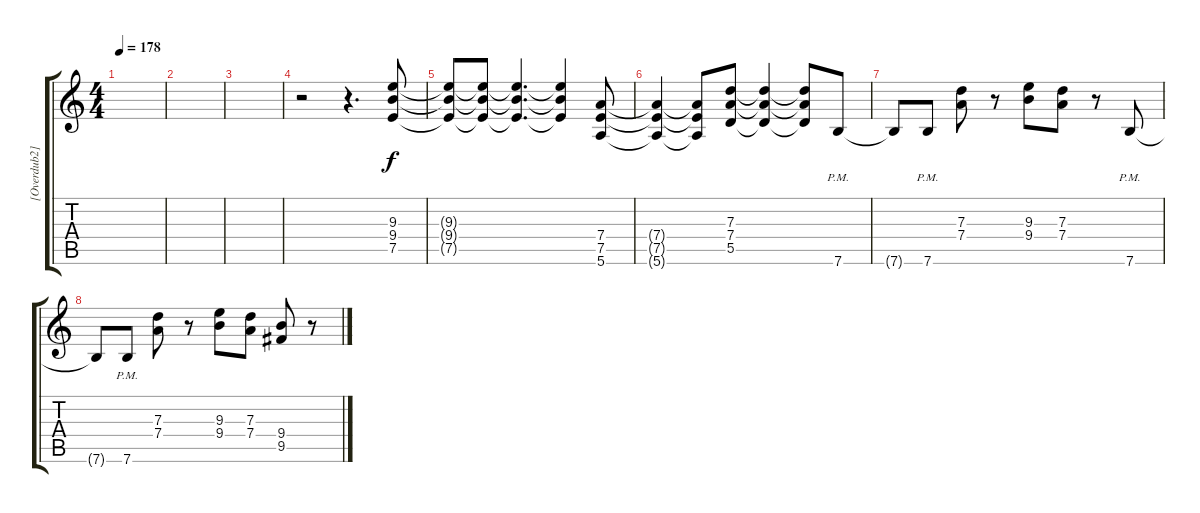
\track ("[Overdub2]" "[Overdub2]") {instrument distortionguitar}
\staff {score tabs}
\tuning (E4 B3 G3 D3 A2 E2) {hide}
\ts (4 4)
\tempo 178
\clef g2
\ks c
|
|
|
r.2 r.4{d} (9.3 9.4 7.5).8{volume 0 balance 1} |
(9.3{t} 9.4{t} 7.5{t}).8 (9.3{t} 9.4{t} 7.5{t}).8{volume 14} (9.3{t} 9.4{t} 7.5{t}).4{d} (9.3{t} 9.4{t} 7.5{t}).4 (7.4 7.5 5.6).8 |
(7.4{t} 7.5{t} 5.6{t}).4 (7.4{t} 7.5{t} 5.6{t}).8 (7.3 7.4 5.5).8 (7.3{t} 7.4{t} 5.5{t}).4 (7.3{t} 7.4{t} 5.5{t}).8 7.6{pm}.8 |
7.6{t}.8 7.6{pm}.8 (7.3 7.4).8 r.8 (9.3 9.4).8 (7.3 7.4).8 r.8 7.6{pm}.8 |
7.6{t}.8 7.6{pm}.8 (7.3 7.4).8 r.8 (9.3 9.4).8 (7.3 7.4).8 (9.4 9.5).8 r.8
